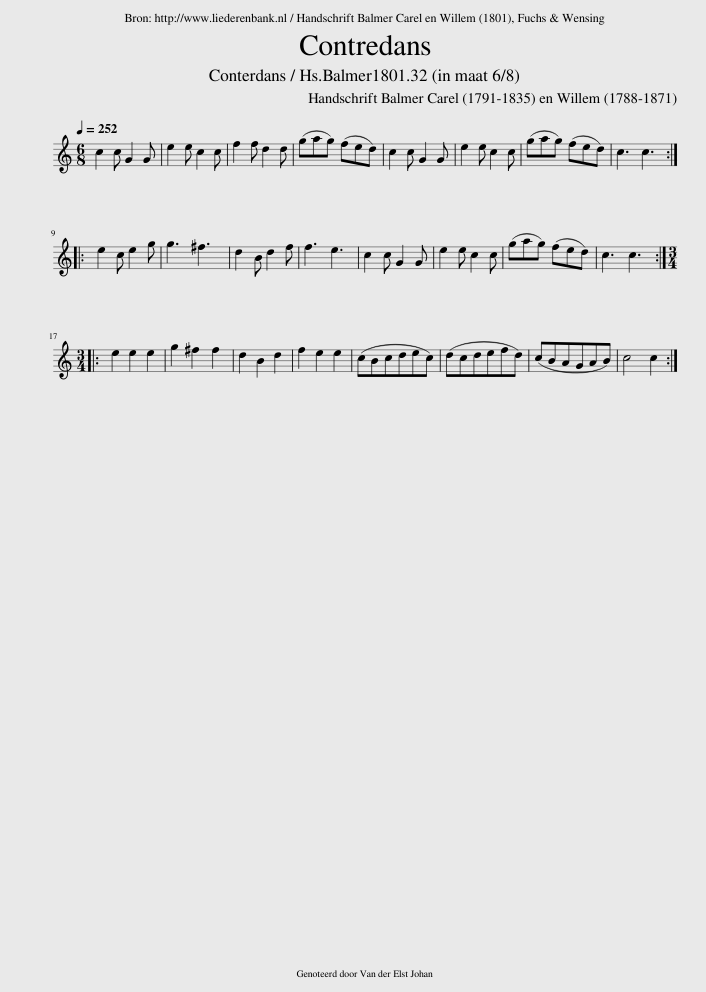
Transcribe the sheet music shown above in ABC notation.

X:1
L:1/8
Q:1/4=252
M:6/8
I:linebreak $
K:C
V:1 treble
V:1
 c2 c G2 G | e2 e c2 c | f2 f d2 d | (gag) (fed) | c2 c G2 G | %5
 e2 e c2 c | (gag) (fed) | c3 c3 ::$ e2 c e2 g | g3 ^f3 | %10
 d2 B d2 f | f3 e3 | c2 c G2 G | e2 e c2 c | (gag) (fed) | %15
 c3 c3 ::$[M:3/4] e2 e2 e2 | g2 ^f2 f2 | d2 B2 d2 | f2 e2 e2 | %20
 (cBcdec) | (dcdefd) | (cBAGAB) | c4 c2 :| %24
